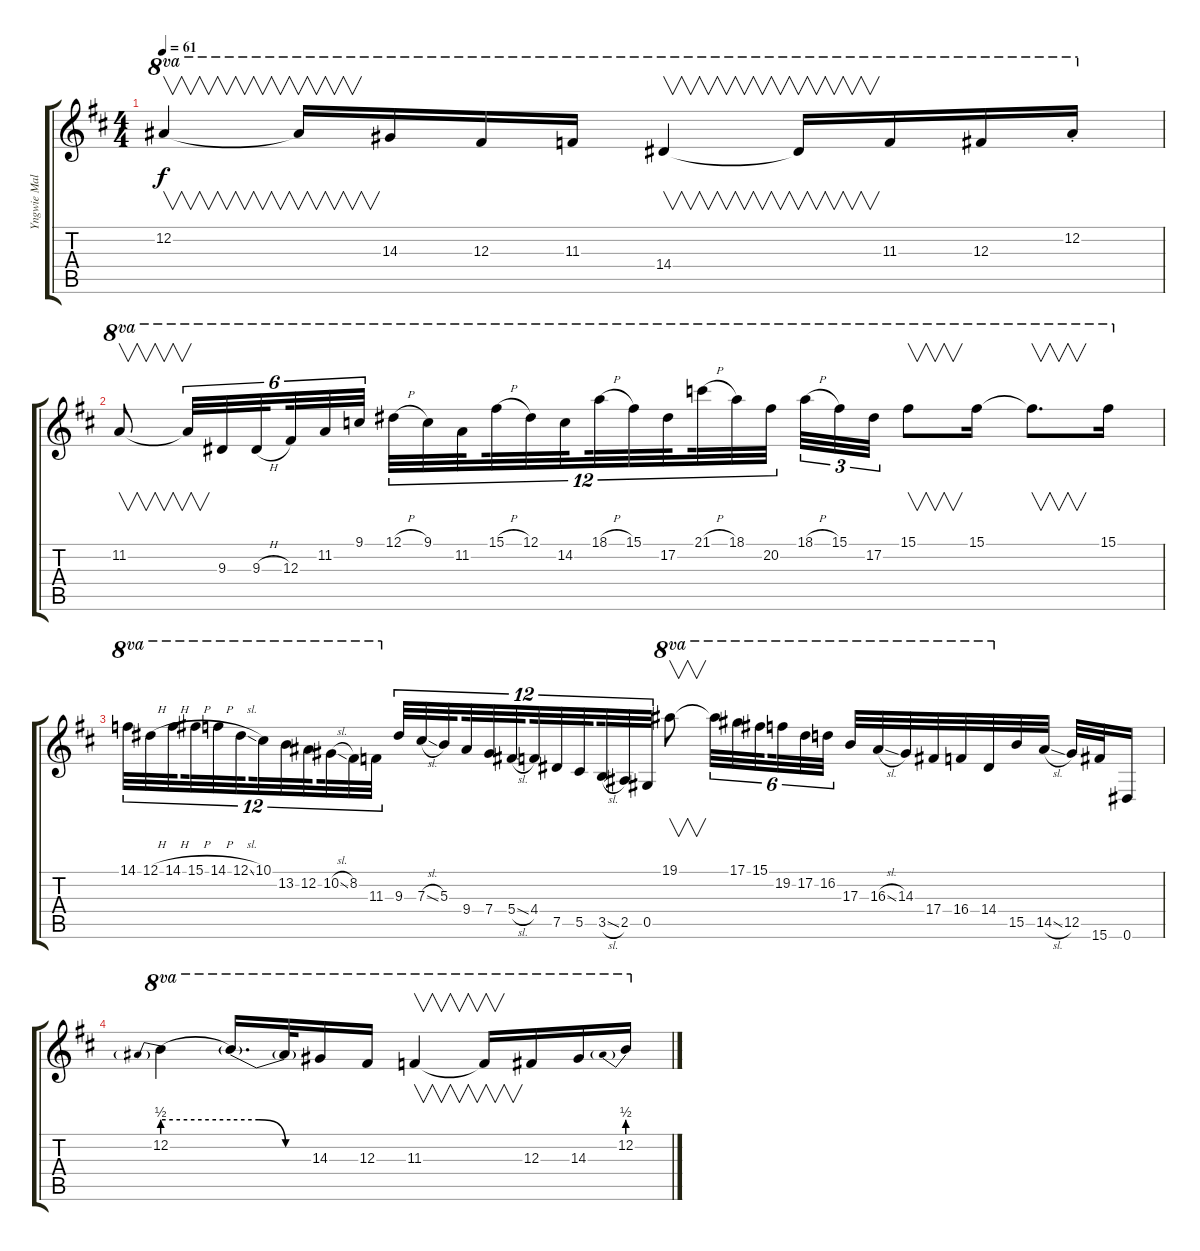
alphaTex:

\track ("Yngwie Malmsteen" "Yngwie Mal") {instrument distortionguitar}
\staff {score tabs}
\tuning (Eb4 Bb3 Gb3 Db3 Ab2 Eb2) {hide}
\ts (4 4)
\tempo 61
\clef g2
\ks d
12.2{t}.4{v ot 8va dy f} 12.2{t}.16{v ot 8va} 14.3.16{ot 8va} 12.3.16{ot 8va} 11.3.16{ot 8va} 14.4.4{v ot 8va} 14.4{t}.16{v ot 8va} 11.3.16{ot 8va} 12.3.16{ot 8va} 12.2{st}.16{ot 8va} |
11.2.8{v ot 8va} 11.2{t}.32{v tu (6 4) ot 8va} 9.3.32{tu (6 4) ot 8va} 9.3{h}.32{tu (6 4) ot 8va beam splitsecondary} 12.3.32{tu (6 4) ot 8va} 11.2.32{tu (6 4) ot 8va} 9.1.32{tu (6 4) ot 8va} 12.1{h}.32{tu (12 8) ot 8va} 9.1.32{tu (12 8) ot 8va} 11.2.32{tu (12 8) ot 8va beam splitsecondary} 15.1{h}.32{tu (12 8) ot 8va} 12.1.32{tu (12 8) ot 8va} 14.2.32{tu (12 8) ot 8va beam splitsecondary} 18.1{h}.32{tu (12 8) ot 8va} 15.1.32{tu (12 8) ot 8va} 17.2.32{tu (12 8) ot 8va beam splitsecondary} 21.1{h}.32{tu (12 8) ot 8va} 18.1.32{tu (12 8) ot 8va} 20.2.32{tu (12 8) ot 8va} 18.1{h}.32{tu (3 2) ot 8va} 15.1.32{tu (3 2) ot 8va} 17.2.32{tu (3 2) ot 8va} 15.1.8{v ot 8va} 15.1.16{ot 8va} 15.1{t}.8{v d ot 8va} 15.1.16{ot 8va} |
14.1.32{tu (12 8) ot 8va} 12.1{h}.32{tu (12 8) ot 8va} 14.1{h}.32{tu (12 8) ot 8va beam splitsecondary} 15.1{h}.32{tu (12 8) ot 8va} 14.1{h}.32{tu (12 8) ot 8va} 12.1{sl}.32{tu (12 8) ot 8va beam splitsecondary} 10.1.32{tu (12 8) ot 8va} 13.2.32{tu (12 8) ot 8va} 12.2.32{tu (12 8) ot 8va beam splitsecondary} 10.2{sl}.32{tu (12 8) ot 8va} 8.2.32{tu (12 8) ot 8va} 11.3.32{tu (12 8) ot 8va} 9.3.32{tu (12 8)} 7.3{sl}.32{tu (12 8)} 5.3.32{tu (12 8) beam splitsecondary} 9.4.32{tu (12 8)} 7.4.32{tu (12 8)} 5.4{sl}.32{tu (12 8) beam splitsecondary} 4.4.32{tu (12 8)} 7.5.32{tu (12 8)} 5.5.32{tu (12 8) beam splitsecondary} 3.5{sl}.32{tu (12 8)} 2.5.32{tu (12 8)} 0.5.32{tu (12 8)} 19.1.8{v ot 8va} 19.1{t}.32{tu (6 4) ot 8va} 17.1.32{tu (6 4) ot 8va} 15.1.32{tu (6 4) ot 8va beam splitsecondary} 19.2.32{tu (6 4) ot 8va} 17.2.32{tu (6 4) ot 8va} 16.2.32{tu (6 4) ot 8va} 17.3.32{ot 8va} 16.3{sl}.32{ot 8va} 14.3.32{ot 8va} 17.4.32{ot 8va} 16.4.32{ot 8va} 14.4.32{ot 8va} 15.5.32 14.5{sl}.32 12.5.32 15.6.32 0.6.16 |
12.2{be (prebend 0 2 60 2)}.4{ot 8va} 12.2{be (custom 0 2 20 2 40 0 60 0) t}.16{d ot 8va} 12.2{t}.32{ot 8va} 14.3.16{ot 8va} 12.3.16{ot 8va} 11.3.4{v ot 8va} 11.3{t}.16{v ot 8va} 12.3.16{ot 8va} 14.3.16{ot 8va} 12.2{be (prebend 0 2 60 2)}.16{ot 8va}
